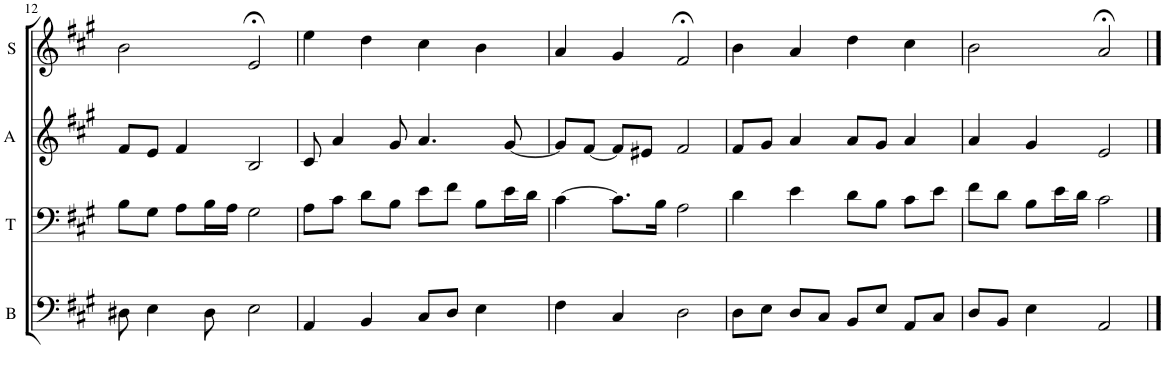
**kern	**kern	**kern	**kern
*part4	*part3	*part2	*part1
*staff4	*staff3	*staff2	*staff1
*I"B	*I"T	*I"A	*I"S
*I'B	*I'T	*I'A	*I'S
!!LO:PB:g=z
*clefF4	*clefF4	*clefG2	*clefG2
*k[f#c#g#]	*k[f#c#g#]	*k[f#c#g#]	*k[f#c#g#]
=12	=12	=12	=12
8D#X\	8B\L	8f#/L	2b\
4E\	8G#\J	8e/J	.
.	8A\L	4f#/	.
8D#\	16B\L	.	.
.	16A\JJ	.	.
2E\	2G#\	2B/	2e;</
=13	=13	=13	=13
4AA/	8A\L	8c#/	4ee\
.	8c#\J	4a/	.
4BB/	8d\L	.	4dd\
.	8B\J	8g#/	.
8C#/L	8e\L	4.a/	4cc#\
8D/J	8f#\J	.	.
4E\	8B\L	.	4b\
.	16e\L	[8g#/	.
.	16d\JJ	.	.
=14	=14	=14	=14
4F#\	[4c#\	8g#/L]	4a/
.	.	[8f#/J	.
4C#/	8.c#\L]	8f#/L]	4g#/
.	.	8e#X/J	.
.	16B\Jk	.	.
2D\	2A\	2f#/	2f#;</
=15	=15	=15	=15
8D\L	4d\	8f#/L	4b\
8E\J	.	8g#/J	.
8D/L	4e\	4a/	4a/
8C#/J	.	.	.
8BB/L	8d\L	8a/L	4dd\
8E/J	8B\J	8g#/J	.
8AA/L	8c#\L	4a/	4cc#\
8C#/J	8e\J	.	.
=16	=16	=16	=16
8D/L	8f#\L	4a/	2b\
8BB/J	8d\J	.	.
4E\	8B\L	4g#/	.
.	16e\L	.	.
.	16d\JJ	.	.
2AA/	2c#\	2e/	2a;</
==	==	==	==
*-	*-	*-	*-
